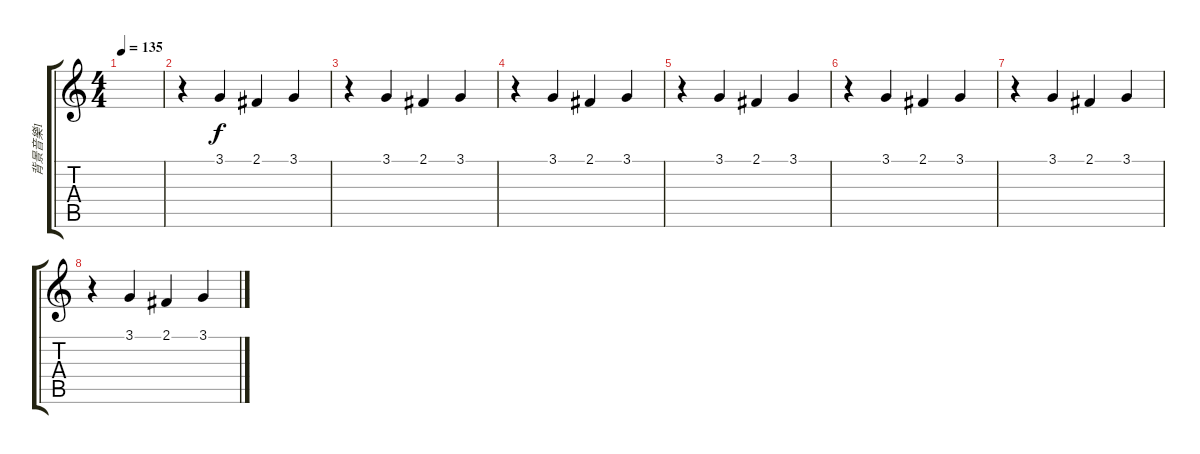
\track ("背景音樂1" "背景音樂1") {instrument altosax}
\staff {score tabs}
\tuning (E4 B3 G3 D3 A2 E2) {hide}
\ts (4 4)
\tempo 135
\clef g2
\ks c
|
r.4 3.1.4 2.1.4 3.1.4 |
r.4 3.1.4 2.1.4 3.1.4 |
r.4 3.1.4 2.1.4 3.1.4 |
r.4 3.1.4 2.1.4 3.1.4 |
r.4 3.1.4 2.1.4 3.1.4 |
r.4 3.1.4 2.1.4 3.1.4 |
r.4 3.1.4 2.1.4 3.1.4
